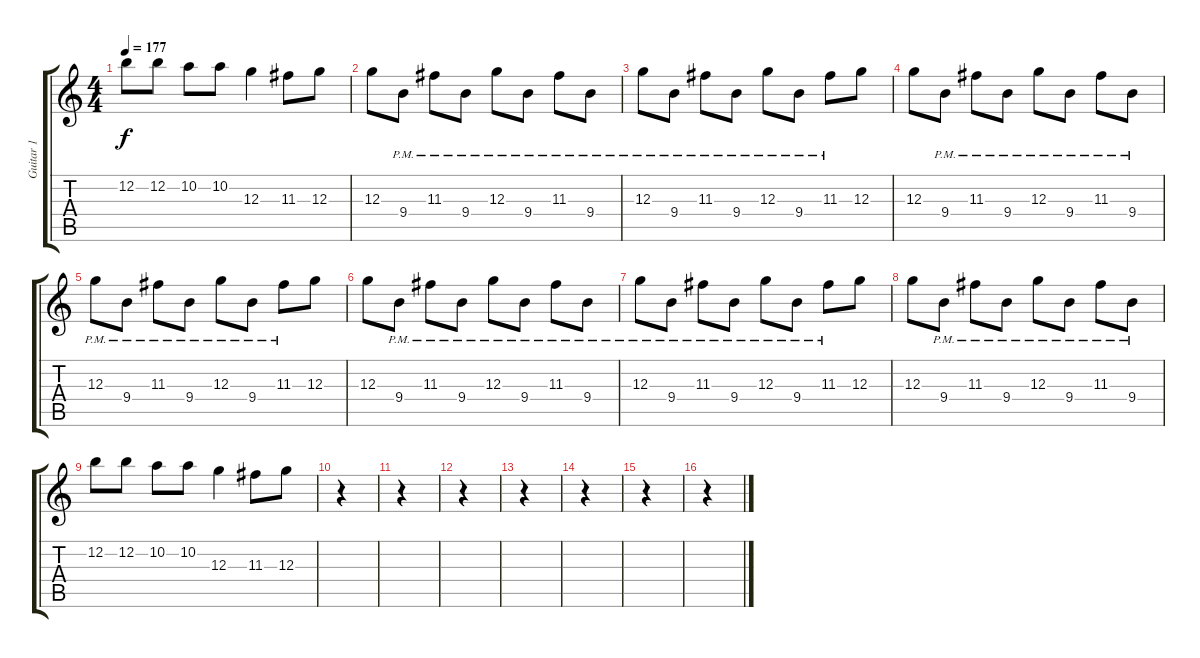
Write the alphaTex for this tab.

\track ("Guitar 1" "Guitar 1") {instrument distortionguitar}
\staff {score tabs}
\tuning (E4 B3 G3 D3 A2 E2) {hide}
\ts (4 4)
\tempo 177
\clef g2
\ks c
12.2.8{dy f} 12.2.8 10.2.8 10.2.8 12.3.4 11.3.8 12.3.8 |
12.3.8 9.4{pm}.8 11.3{pm}.8 9.4{pm}.8 12.3{pm}.8 9.4{pm}.8 11.3{pm}.8 9.4{pm}.8 |
12.3{pm}.8 9.4{pm}.8 11.3{pm}.8 9.4{pm}.8 12.3{pm}.8 9.4{pm}.8 11.3{pm}.8 12.3.8 |
12.3.8 9.4{pm}.8 11.3{pm}.8 9.4{pm}.8 12.3{pm}.8 9.4{pm}.8 11.3{pm}.8 9.4{pm}.8 |
12.3{pm}.8 9.4{pm}.8 11.3{pm}.8 9.4{pm}.8 12.3{pm}.8 9.4{pm}.8 11.3{pm}.8 12.3.8 |
12.3.8 9.4{pm}.8 11.3{pm}.8 9.4{pm}.8 12.3{pm}.8 9.4{pm}.8 11.3{pm}.8 9.4{pm}.8 |
12.3{pm}.8 9.4{pm}.8 11.3{pm}.8 9.4{pm}.8 12.3{pm}.8 9.4{pm}.8 11.3{pm}.8 12.3.8 |
12.3.8 9.4{pm}.8 11.3{pm}.8 9.4{pm}.8 12.3{pm}.8 9.4{pm}.8 11.3{pm}.8 9.4{pm}.8 |
12.2.8 12.2.8 10.2.8 10.2.8 12.3.4 11.3.8 12.3.8 |
r.4 |
r.4 |
r.4 |
r.4 |
r.4 |
r.4 |
r.4
